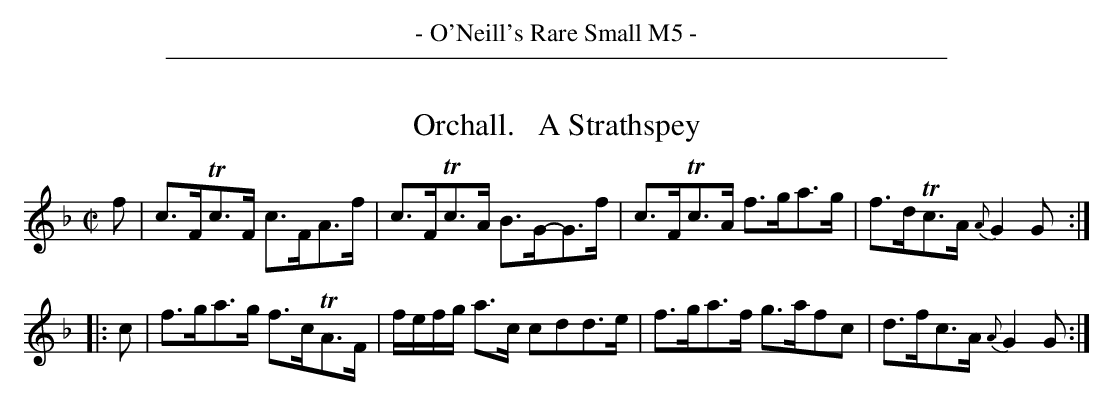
X:1
T: Orchall.   A Strathspey
M: C|
L: 1/8
K: F
f |\
c>FTc>F c>FA>f | c>FTc>A B>G-G>f |\
c>FTc>A f>ga>g | f>dTc>A {A}G2G ::
c |\
f>ga>g f>cTA>F | f/e/f/g/ a>c cdd>e |\
f>ga>f g>afc | d>fc>A {A}G2G :|
